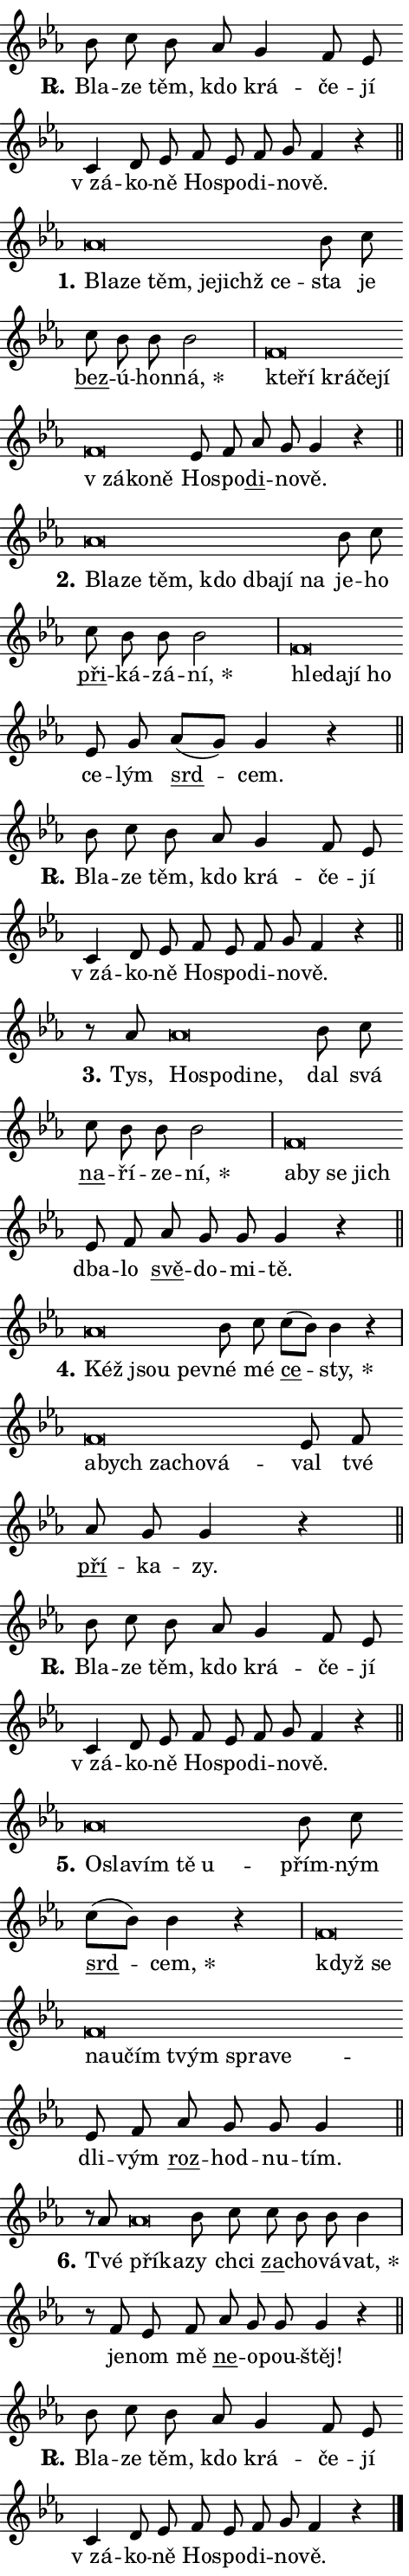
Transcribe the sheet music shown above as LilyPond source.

\version "2.24.0"
\header { tagline = "" }
\paper {
  indent = 0\cm
  top-margin = 0\cm
  right-margin = 0.13\cm % to fit lyric hyphens
  bottom-margin = 0\cm
  left-margin = 0\cm
  paper-width = 8\cm
  page-breaking = #ly:one-page-breaking
  system-system-spacing.basic-distance = #11
  score-system-spacing.basic-distance = #11
  ragged-last = ##f
}


%% Author: Thomas Morley
%% https://lists.gnu.org/archive/html/lilypond-user/2020-05/msg00002.html
#(define (line-position grob)
"Returns position of @var[grob} in current system:
   @code{'start}, if at first time-step
   @code{'end}, if at last time-step
   @code{'middle} otherwise
"
  (let* ((col (ly:item-get-column grob))
         (ln (ly:grob-object col 'left-neighbor))
         (rn (ly:grob-object col 'right-neighbor))
         (col-to-check-left (if (ly:grob? ln) ln col))
         (col-to-check-right (if (ly:grob? rn) rn col))
         (break-dir-left
           (and
             (ly:grob-property col-to-check-left 'non-musical #f)
             (ly:item-break-dir col-to-check-left)))
         (break-dir-right
           (and
             (ly:grob-property col-to-check-right 'non-musical #f)
             (ly:item-break-dir col-to-check-right))))
        (cond ((eqv? 1 break-dir-left) 'start)
              ((eqv? -1 break-dir-right) 'end)
              (else 'middle))))

#(define (tranparent-at-line-position vctor)
  (lambda (grob)
  "Relying on @code{line-position} select the relevant enry from @var{vctor}.
Used to determine transparency,"
    (case (line-position grob)
      ((end) (not (vector-ref vctor 0)))
      ((middle) (not (vector-ref vctor 1)))
      ((start) (not (vector-ref vctor 2))))))

noteHeadBreakVisibility =
#(define-music-function (break-visibility)(vector?)
"Makes @code{NoteHead}s transparent relying on @var{break-visibility}"
#{
  \override NoteHead.transparent =
    #(tranparent-at-line-position break-visibility)
#})

#(define delete-ledgers-for-transparent-note-heads
  (lambda (grob)
    "Reads whether a @code{NoteHead} is transparent.
If so this @code{NoteHead} is removed from @code{'note-heads} from
@var{grob}, which is supposed to be @code{LedgerLineSpanner}.
As a result ledgers are not printed for this @code{NoteHead}"
    (let* ((nhds-array (ly:grob-object grob 'note-heads))
           (nhds-list
             (if (ly:grob-array? nhds-array)
                 (ly:grob-array->list nhds-array)
                 '()))
           ;; Relies on the transparent-property being done before
           ;; Staff.LedgerLineSpanner.after-line-breaking is executed.
           ;; This is fragile ...
           (to-keep
             (remove
               (lambda (nhd)
                 (ly:grob-property nhd 'transparent #f))
               nhds-list)))
      ;; TODO find a better method to iterate over grob-arrays, similiar
      ;; to filter/remove etc for lists
      ;; For now rebuilt from scratch
      (set! (ly:grob-object grob 'note-heads)  '())
      (for-each
        (lambda (nhd)
          (ly:pointer-group-interface::add-grob grob 'note-heads nhd))
        to-keep))))

squashNotes = {
  \override NoteHead.X-extent = #'(-0.2 . 0.2)
  \override NoteHead.Y-extent = #'(-0.75 . 0)
  \override NoteHead.stencil =
    #(lambda (grob)
       (let ((pos (ly:grob-property grob 'staff-position)))
         (begin
           (if (< pos -7) (display "ERROR: Lower brevis then expected\n") (display ""))
           (if (<= pos -6) ly:text-interface::print ly:note-head::print))))
}
unSquashNotes = {
  \revert NoteHead.X-extent
  \revert NoteHead.Y-extent
  \revert NoteHead.stencil
}

hideNotes = \noteHeadBreakVisibility #begin-of-line-visible
unHideNotes = \noteHeadBreakVisibility #all-visible

% work-around for resetting accidentals
% https://lilypond.org/doc/v2.23/Documentation/notation/displaying-rhythms#unmetered-music
cadenzaMeasure = {
  \cadenzaOff
  \partial 1024 s1024
  \cadenzaOn
}

#(define-markup-command (accent layout props text) (markup?)
  "Underline accented syllable"
  (interpret-markup layout props
    #{\markup \override #'(offset . 4.3) \underline { #text }#}))

responsum = \markup \concat {
  "R" \hspace #-1.05 \path #0.1 #'((moveto 0 0.07) (lineto 0.9 0.8)) \hspace #0.05 "."
}

spaceSize = #0.6828661417322834 % exact space size for TeX Gyre Schola

\layout {
  \context {
    \Staff
    \remove "Time_signature_engraver"
    \override LedgerLineSpanner.after-line-breaking = #delete-ledgers-for-transparent-note-heads
  }
  \context {
    \Lyrics {
      \override LyricSpace.minimum-distance = \spaceSize
      \override LyricText.font-name = #"TeX Gyre Schola"
      \override LyricText.font-size = 1
      \override StanzaNumber.font-name = #"TeX Gyre Schola Bold"
      \override StanzaNumber.font-size = 1
    }
  }
  \context {
    \Score 
    \override NoteHead.text =
      #(lambda (grob) 
        (let ((pos (ly:grob-property grob 'staff-position)))
          #{\markup {
            \combine
              \halign #-0.55 \raise #(if (= pos -6) 0 0.5) \override #'(thickness . 2) \draw-line #'(3.2 . 0)
              \musicglyph "noteheads.sM1"
          }#}))
  }
}

% magnetic-lyrics.ily
%
%   written by
%     Jean Abou Samra <jean@abou-samra.fr>
%     Werner Lemberg <wl@gnu.org>
%
%   adapted by
%     Jiri Hon <jiri.hon@gmail.com>
%
% Version 2022-Apr-15

% https://www.mail-archive.com/lilypond-user@gnu.org/msg149350.html

#(define (Left_hyphen_pointer_engraver context)
   "Collect syllable-hyphen-syllable occurrences in lyrics and store
them in properties.  This engraver only looks to the left.  For
example, if the lyrics input is @code{foo -- bar}, it does the
following.

@itemize @bullet
@item
Set the @code{text} property of the @code{LyricHyphen} grob between
@q{foo} and @q{bar} to @code{foo}.

@item
Set the @code{left-hyphen} property of the @code{LyricText} grob with
text @q{foo} to the @code{LyricHyphen} grob between @q{foo} and
@q{bar}.
@end itemize

Use this auxiliary engraver in combination with the
@code{lyric-@/text::@/apply-@/magnetic-@/offset!} hook."
   (let ((hyphen #f)
         (text #f))
     (make-engraver
      (acknowledgers
       ((lyric-syllable-interface engraver grob source-engraver)
        (set! text grob)))
      (end-acknowledgers
       ((lyric-hyphen-interface engraver grob source-engraver)
        ;(when (not (grob::has-interface grob 'lyric-space-interface))
          (set! hyphen grob)));)
      ((stop-translation-timestep engraver)
       (when (and text hyphen)
         (ly:grob-set-object! text 'left-hyphen hyphen))
       (set! text #f)
       (set! hyphen #f)))))

#(define (lyric-text::apply-magnetic-offset! grob)
   "If the space between two syllables is less than the value in
property @code{LyricText@/.details@/.squash-threshold}, move the right
syllable to the left so that it gets concatenated with the left
syllable.

Use this function as a hook for
@code{LyricText@/.after-@/line-@/breaking} if the
@code{Left_@/hyphen_@/pointer_@/engraver} is active."
   (let ((hyphen (ly:grob-object grob 'left-hyphen #f)))
     (when hyphen
       (let ((left-text (ly:spanner-bound hyphen LEFT)))
         (when (grob::has-interface left-text 'lyric-syllable-interface)
           (let* ((common (ly:grob-common-refpoint grob left-text X))
                  (this-x-ext (ly:grob-extent grob common X))
                  (left-x-ext
                   (begin
                     ;; Trigger magnetism for left-text.
                     (ly:grob-property left-text 'after-line-breaking)
                     (ly:grob-extent left-text common X)))
                  ;; `delta` is the gap width between two syllables.
                  (delta (- (interval-start this-x-ext)
                            (interval-end left-x-ext)))
                  (details (ly:grob-property grob 'details))
                  (threshold (assoc-get 'squash-threshold details 0.2)))
             (when (< delta threshold)
               (let* (;; We have to manipulate the input text so that
                      ;; ligatures crossing syllable boundaries are not
                      ;; disabled.  For languages based on the Latin
                      ;; script this is essentially a beautification.
                      ;; However, for non-Western scripts it can be a
                      ;; necessity.
                      (lt (ly:grob-property left-text 'text))
                      (rt (ly:grob-property grob 'text))
                      (is-space (grob::has-interface hyphen 'lyric-space-interface))
                      (space (if is-space " " ""))
                      (extra-delta (if is-space spaceSize 0))
                      ;; Append new syllable.
                      (ltrt-space (if (and (string? lt) (string? rt))
                                (string-append lt space rt)
                                (make-concat-markup (list lt space rt))))
                      ;; Right-align `ltrt` to the right side.
                      (ltrt-space-markup (grob-interpret-markup
                               grob
                               (make-translate-markup
                                (cons (interval-length this-x-ext) 0)
                                (make-right-align-markup ltrt-space)))))
                 (begin
                   ;; Don't print `left-text`.
                   (ly:grob-set-property! left-text 'stencil #f)
                   ;; Set text and stencil (which holds all collected
                   ;; syllables so far) and shift it to the left.
                   (ly:grob-set-property! grob 'text ltrt-space)
                   (ly:grob-set-property! grob 'stencil ltrt-space-markup)
                   (ly:grob-translate-axis! grob (- (- delta extra-delta)) X))))))))))


#(define (lyric-hyphen::displace-bounds-first grob)
   ;; Make very sure this callback isn't triggered too early.
   (let ((left (ly:spanner-bound grob LEFT))
         (right (ly:spanner-bound grob RIGHT)))
     (ly:grob-property left 'after-line-breaking)
     (ly:grob-property right 'after-line-breaking)
     (ly:lyric-hyphen::print grob)))

squashThreshold = #0.4

\layout {
  \context {
    \Lyrics
    \consists #Left_hyphen_pointer_engraver
    \override LyricText.after-line-breaking =
      #lyric-text::apply-magnetic-offset!
    \override LyricHyphen.stencil = #lyric-hyphen::displace-bounds-first
    \override LyricText.details.squash-threshold = \squashThreshold
    \override LyricHyphen.minimum-distance = 0
    \override LyricHyphen.minimum-length = \squashThreshold
  }
}

squashText = \override LyricText.details.squash-threshold = 9999
unSquashText = \override LyricText.details.squash-threshold = \squashThreshold

leftText = \override LyricText.self-alignment-X = #LEFT
unLeftText = \revert LyricText.self-alignment-X

starOffset = #(lambda (grob) 
                (let ((x_offset (ly:self-alignment-interface::aligned-on-x-parent grob)))
                  (if (= x_offset 0) 0 (+ x_offset 1.2))))

star = #(define-music-function (syllable)(string?)
"Append star separator at the end of a syllable"
#{
  \once \override LyricText.X-offset = #starOffset
  \lyricmode { \markup {
    #syllable
    \override #'((font-name . "TeX Gyre Schola Bold")) \hspace #0.2 \lower #0.65 \larger "*"
  } }
#})

starAccent = #(define-music-function (syllable)(string?)
"Append star separator at the end of a syllable and make accent"
#{
  \once \override LyricText.X-offset = #starOffset
  \lyricmode { \markup {
    \accent #syllable
    \override #'((font-name . "TeX Gyre Schola Bold")) \hspace #0.2 \lower #0.65 \larger "*"
  } }
#})

breath = #(define-music-function (syllable)(string?)
"Append breathing indicator at the end of a syllable"
#{
  \lyricmode { \markup { #syllable "+" } }
#})

optionalBreath = #(define-music-function (syllable)(string?)
"Append optional breathing indicator at the end of a syllable"
#{
  \lyricmode { \markup { #syllable "(+)" } }
#})


\score {
    <<
        \new Voice = "melody" { \cadenzaOn \key es \major \relative { bes'8 c bes as g4 f8 es \bar "" c4 d8 es \bar "" f es f g f4 r \cadenzaMeasure \bar "||" \break } }
        \new Lyrics \lyricsto "melody" { \lyricmode { \set stanza = \responsum
Bla -- ze těm, kdo krá -- če -- jí "v zá" -- ko -- ně Ho -- spo -- di -- no -- vě. } }
    >>
    \layout {}
}

\score {
    <<
        \new Voice = "melody" { \cadenzaOn \key es \major \relative { \squashNotes as'\breve*1/16 \hideNotes \breve*1/16 \bar "" \breve*1/16 \bar "" \breve*1/16 \bar "" \breve*1/16 \breve*1/16 \bar "" \unHideNotes \unSquashNotes bes8 c \bar "" c bes bes bes2 \cadenzaMeasure \bar "|" \squashNotes f\breve*1/16 \hideNotes \breve*1/16 \bar "" \breve*1/16 \bar "" \breve*1/16 \bar "" \breve*1/16 \bar "" \breve*1/16 \bar "" \breve*1/16 \breve*1/16 \bar "" \unHideNotes \unSquashNotes es8 f \bar "" as g g4 r \cadenzaMeasure \bar "||" \break } }
        \new Lyrics \lyricsto "melody" { \lyricmode { \set stanza = "1."
\leftText Bla -- \squashText ze těm, je -- jichž ce -- \unLeftText \unSquashText sta je \markup \accent bez -- ú -- hon -- \star ná, \leftText kte -- \squashText ří krá -- če -- jí "v zá" -- ko -- ně \unLeftText \unSquashText Ho -- spo -- \markup \accent di -- no -- vě. } }
    >>
    \layout {}
}

\score {
    <<
        \new Voice = "melody" { \cadenzaOn \key es \major \relative { \squashNotes as'\breve*1/16 \hideNotes \breve*1/16 \bar "" \breve*1/16 \bar "" \breve*1/16 \bar "" \breve*1/16 \bar "" \breve*1/16 \breve*1/16 \bar "" \unHideNotes \unSquashNotes bes8 c \bar "" c bes bes bes2 \cadenzaMeasure \bar "|" \squashNotes f\breve*1/16 \hideNotes \breve*1/16 \bar "" \breve*1/16 \breve*1/16 \bar "" \unHideNotes \unSquashNotes es8 g \bar "" as[( g)] g4 r \cadenzaMeasure \bar "||" \break } }
        \new Lyrics \lyricsto "melody" { \lyricmode { \set stanza = "2."
\leftText Bla -- \squashText ze těm, kdo dba -- jí na \unLeftText \unSquashText je -- ho \markup \accent při -- ká -- zá -- \star ní, \leftText hle -- \squashText da -- jí ho \unLeftText \unSquashText ce -- lým \markup \accent srd -- cem. } }
    >>
    \layout {}
}

\score {
    <<
        \new Voice = "melody" { \cadenzaOn \key es \major \relative { bes'8 c bes as g4 f8 es \bar "" c4 d8 es \bar "" f es f g f4 r \cadenzaMeasure \bar "||" \break } }
        \new Lyrics \lyricsto "melody" { \lyricmode { \set stanza = \responsum
Bla -- ze těm, kdo krá -- če -- jí "v zá" -- ko -- ně Ho -- spo -- di -- no -- vě. } }
    >>
    \layout {}
}

\score {
    <<
        \new Voice = "melody" { \cadenzaOn \key es \major \relative { r8 as' \squashNotes as\breve*1/16 \hideNotes \breve*1/16 \bar "" \breve*1/16 \breve*1/16 \bar "" \unHideNotes \unSquashNotes bes8 c \bar "" c bes bes bes2 \cadenzaMeasure \bar "|" \squashNotes f\breve*1/16 \hideNotes \breve*1/16 \bar "" \breve*1/16 \breve*1/16 \bar "" \unHideNotes \unSquashNotes es8 f \bar "" as g g g4 r \cadenzaMeasure \bar "||" \break } }
        \new Lyrics \lyricsto "melody" { \lyricmode { \set stanza = "3."
Tys, \leftText Ho -- \squashText spo -- di -- ne, \unLeftText \unSquashText dal svá \markup \accent na -- ří -- ze -- \star ní, \leftText a -- \squashText by se jich \unLeftText \unSquashText dba -- lo \markup \accent svě -- do -- mi -- tě. } }
    >>
    \layout {}
}

\score {
    <<
        \new Voice = "melody" { \cadenzaOn \key es \major \relative { \squashNotes as'\breve*1/16 \hideNotes \breve*1/16 \breve*1/16 \bar "" \unHideNotes \unSquashNotes bes8 c \bar "" c[( bes)] bes4 r \cadenzaMeasure \bar "|" \squashNotes f\breve*1/16 \hideNotes \breve*1/16 \bar "" \breve*1/16 \bar "" \breve*1/16 \breve*1/16 \bar "" \unHideNotes \unSquashNotes es8 f \bar "" as g g4 r \cadenzaMeasure \bar "||" \break } }
        \new Lyrics \lyricsto "melody" { \lyricmode { \set stanza = "4."
\leftText Kéž \squashText jsou pev -- \unLeftText \unSquashText né mé \markup \accent ce -- \star sty, \leftText a -- \squashText bych za -- cho -- vá -- \unLeftText \unSquashText val tvé \markup \accent pří -- ka -- zy. } }
    >>
    \layout {}
}

\score {
    <<
        \new Voice = "melody" { \cadenzaOn \key es \major \relative { bes'8 c bes as g4 f8 es \bar "" c4 d8 es \bar "" f es f g f4 r \cadenzaMeasure \bar "||" \break } }
        \new Lyrics \lyricsto "melody" { \lyricmode { \set stanza = \responsum
Bla -- ze těm, kdo krá -- če -- jí "v zá" -- ko -- ně Ho -- spo -- di -- no -- vě. } }
    >>
    \layout {}
}

\score {
    <<
        \new Voice = "melody" { \cadenzaOn \key es \major \relative { \squashNotes as'\breve*1/16 \hideNotes \breve*1/16 \bar "" \breve*1/16 \bar "" \breve*1/16 \breve*1/16 \bar "" \unHideNotes \unSquashNotes bes8 c \bar "" c[( bes)] bes4 r \cadenzaMeasure \bar "|" \squashNotes f\breve*1/16 \hideNotes \breve*1/16 \bar "" \breve*1/16 \bar "" \breve*1/16 \bar "" \breve*1/16 \bar "" \breve*1/16 \bar "" \breve*1/16 \breve*1/16 \bar "" \unHideNotes \unSquashNotes es8 f \bar "" as g g g4 \cadenzaMeasure \bar "||" \break } }
        \new Lyrics \lyricsto "melody" { \lyricmode { \set stanza = "5."
\leftText O -- \squashText sla -- vím tě u -- \unLeftText \unSquashText přím -- ným \markup \accent srd -- \star cem, \leftText když \squashText se na -- u -- čím tvým spra -- ve -- \unLeftText \unSquashText dli -- vým \markup \accent roz -- hod -- nu -- tím. } }
    >>
    \layout {}
}

\score {
    <<
        \new Voice = "melody" { \cadenzaOn \key es \major \relative { r8 as' \squashNotes as\breve*1/16 \hideNotes \breve*1/16 \bar "" \unHideNotes \unSquashNotes bes8 c \bar "" c bes bes bes4 \cadenzaMeasure \bar "|" r8 f es8 f \bar "" as g g g4 r \cadenzaMeasure \bar "||" \break } }
        \new Lyrics \lyricsto "melody" { \lyricmode { \set stanza = "6."
Tvé \leftText pří -- \squashText ka -- \unLeftText \unSquashText zy chci \markup \accent za -- cho -- vá -- \star vat, je -- nom mě \markup \accent ne -- o -- pou -- štěj! } }
    >>
    \layout {}
}

\score {
    <<
        \new Voice = "melody" { \cadenzaOn \key es \major \relative { bes'8 c bes as g4 f8 es \bar "" c4 d8 es \bar "" f es f g f4 r \cadenzaMeasure \bar "||" \break } \bar "|." }
        \new Lyrics \lyricsto "melody" { \lyricmode { \set stanza = \responsum
Bla -- ze těm, kdo krá -- če -- jí "v zá" -- ko -- ně Ho -- spo -- di -- no -- vě. } }
    >>
    \layout {}
}
